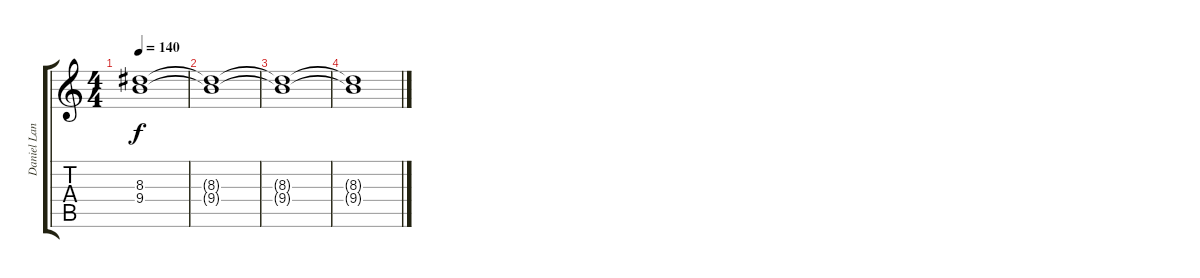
\track ("Daniel Lanois " "Daniel Lan") {instrument electricguitarjazz}
\staff {score tabs}
\tuning (E4 B3 G3 D3 A2 E2) {hide}
\ts (4 4)
\tempo 140
\clef g2
\ks c
(8.3{t} 9.4{t}).1{dy f} |
(8.3{t} 9.4{t}).1 |
(8.3{t} 9.4{t}).1 |
(8.3{t} 9.4{t}).1
